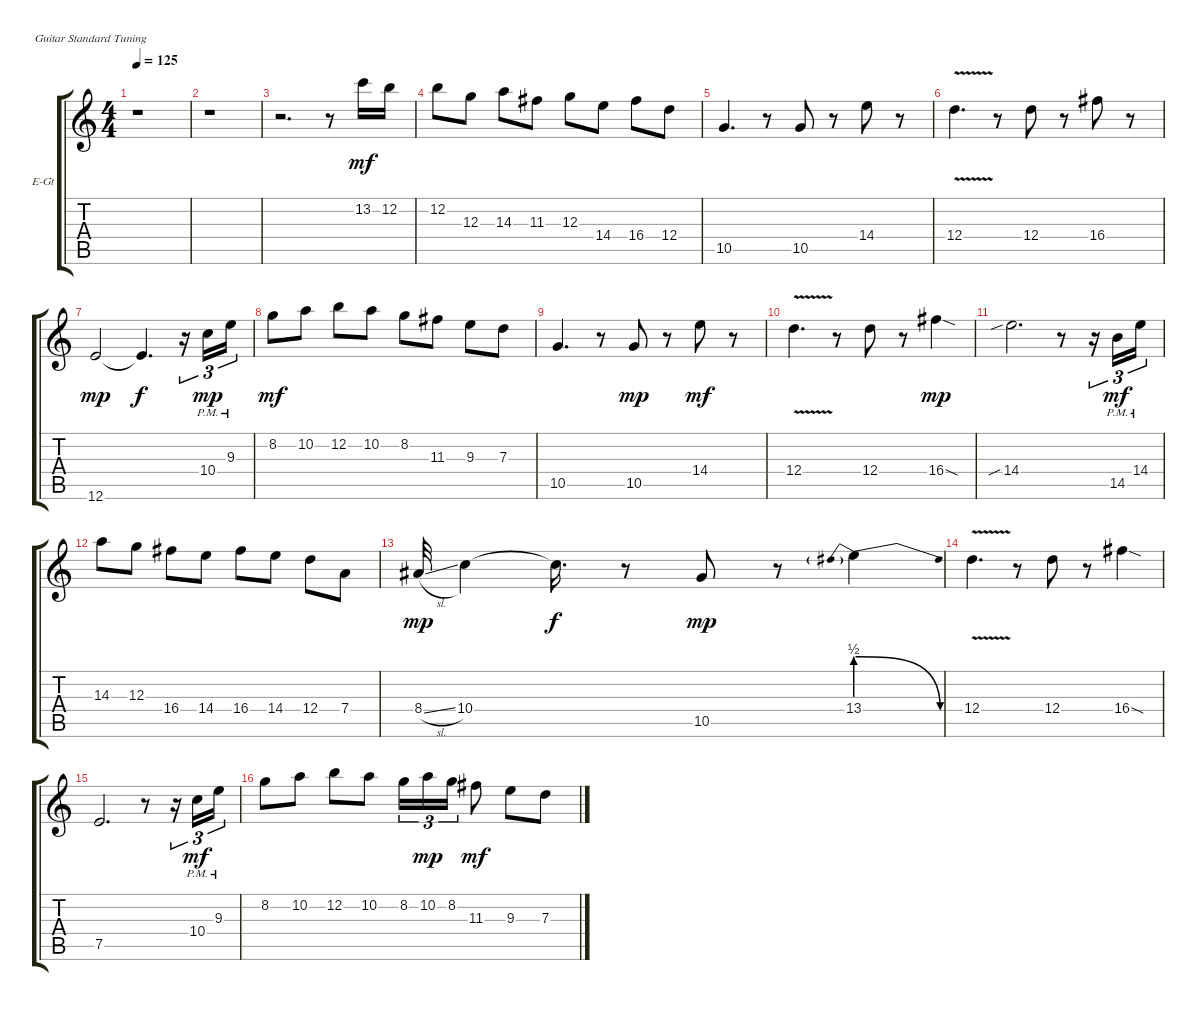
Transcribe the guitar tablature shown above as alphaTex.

\bracketExtendMode groupsimilarinstruments
\firstSystemTrackNameOrientation horizontal
\otherSystemsTrackNameOrientation horizontal
\track ("Гитара 2" "E-Gt") {instrument overdrivenguitar}
\staff {score tabs}
\tuning (E4 B3 G3 D3 A2 E2)
\ts (4 4)
\tempo 125
\clef g2
\ks c
r.1{dy mf} |
r.1 |
r.2{d} r.8 13.2.16 12.2.16 |
12.2.8 12.3.8 14.3.8 11.3.8 12.3.8 14.4.8 16.4.8 12.4.8 |
10.5.4{d} r.8 10.5.8 r.8 14.4.8 r.8 |
12.4{v}.4{d} r.8 12.4.8 r.8 16.4.8 r.8 |
12.6.2{dy mp} 12.6{t}.4{d dy f} r.16{tu (3 2)} 10.4{pm}.16{tu (3 2) dy mp} 9.3{pm}.16{tu (3 2)} |
8.2.8{dy mf} 10.2.8 12.2.8 10.2.8 8.2.8 11.3.8 9.3.8 7.3.8 |
10.5.4{d} r.8 10.5.8{dy mp} r.8 14.4.8{dy mf} r.8 |
12.4{v}.4{d} r.8 12.4.8 r.8 16.4{sod}.4{dy mp} |
14.4{sib}.2{d} r.8 r.16{tu (3 2)} 14.5{pm}.16{tu (3 2) dy mf} 14.4{pm}.16{tu (3 2)} |
14.3.8 12.3.8 16.4.8 14.4.8 16.4.8 14.4.8 12.4.8 7.4.8 |
8.4{sl}.32{dy mp} 10.4.4 10.4{t}.16{d dy f} r.8 10.5.8{dy mp} r.8 13.4{be (prebendrelease 0 2 60 0)}.4 |
12.4{v}.4{d} r.8 12.4.8 r.8 16.4{sod}.4 |
7.5.2{d} r.8 r.16{tu (3 2)} 10.4{pm}.16{tu (3 2) dy mf} 9.3{pm}.16{tu (3 2)} |
8.2.8 10.2.8 12.2.8 10.2.8 8.2.16{tu (3 2)} 10.2.16{tu (3 2) dy mp} 8.2.16{tu (3 2)} 11.3.8{dy mf} 9.3.8 7.3.8
